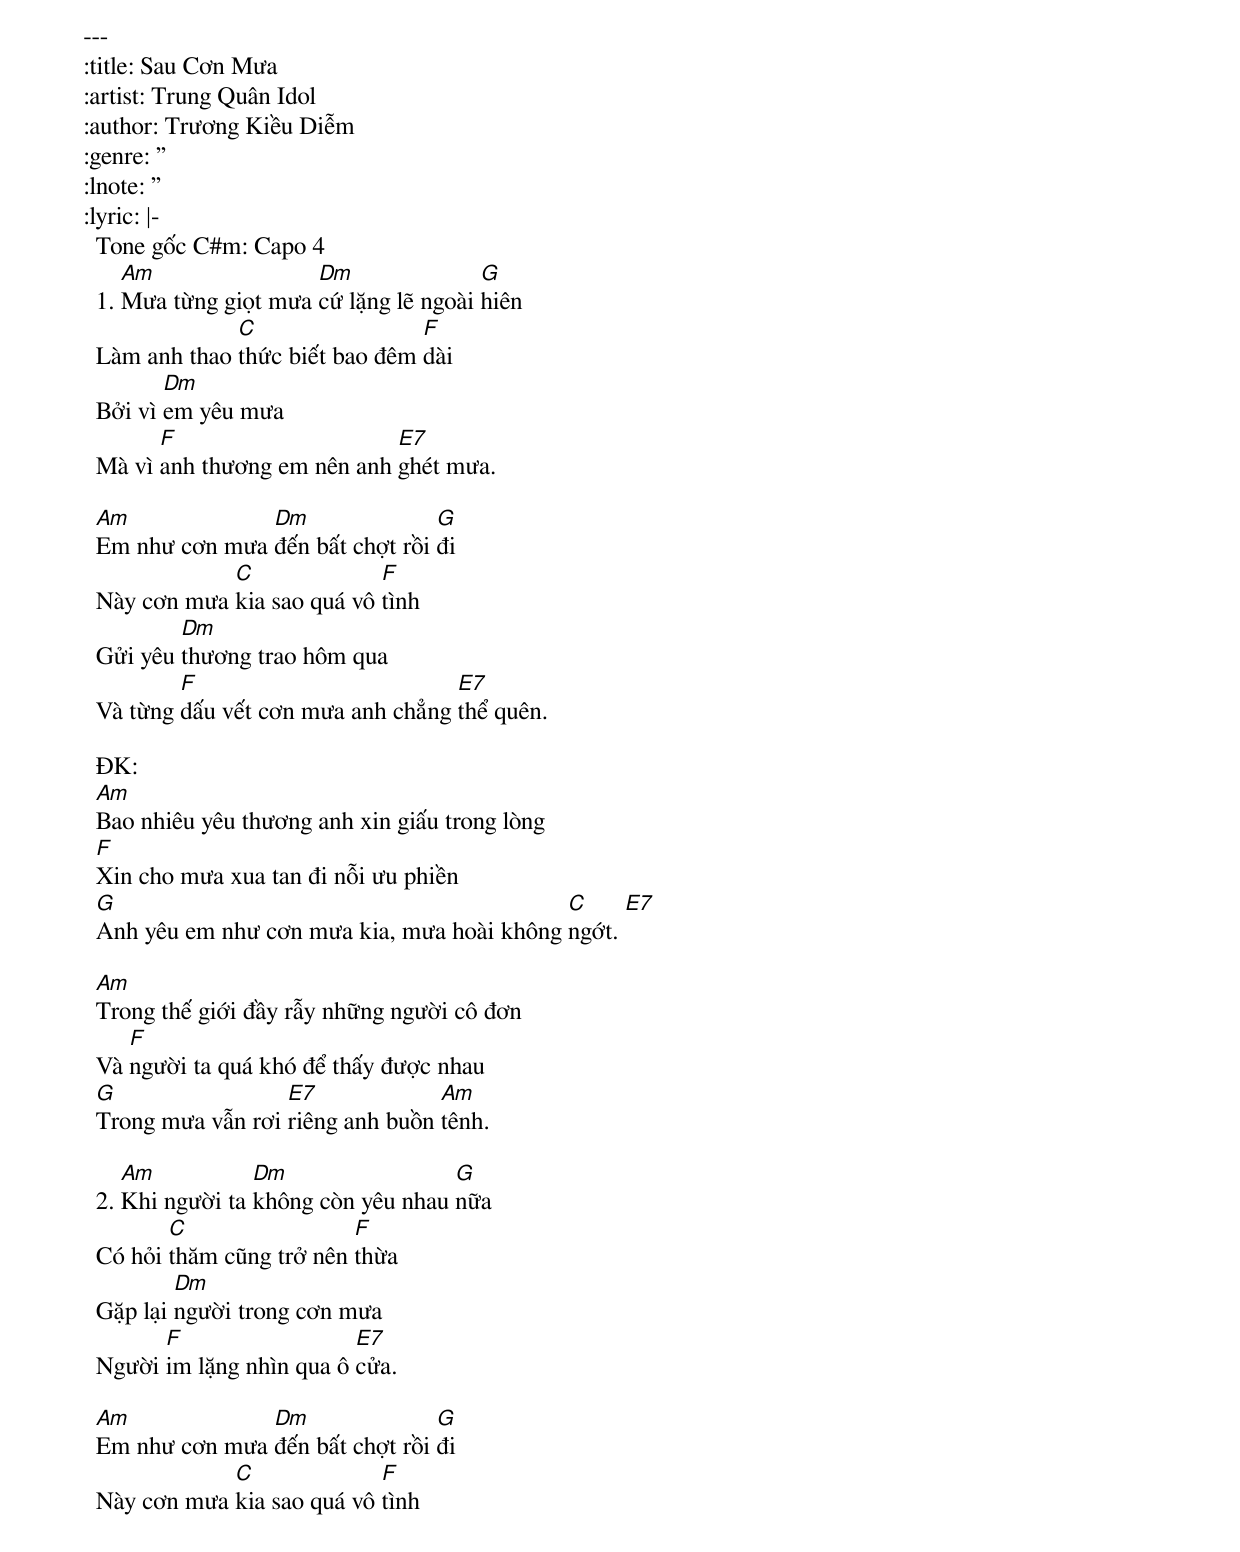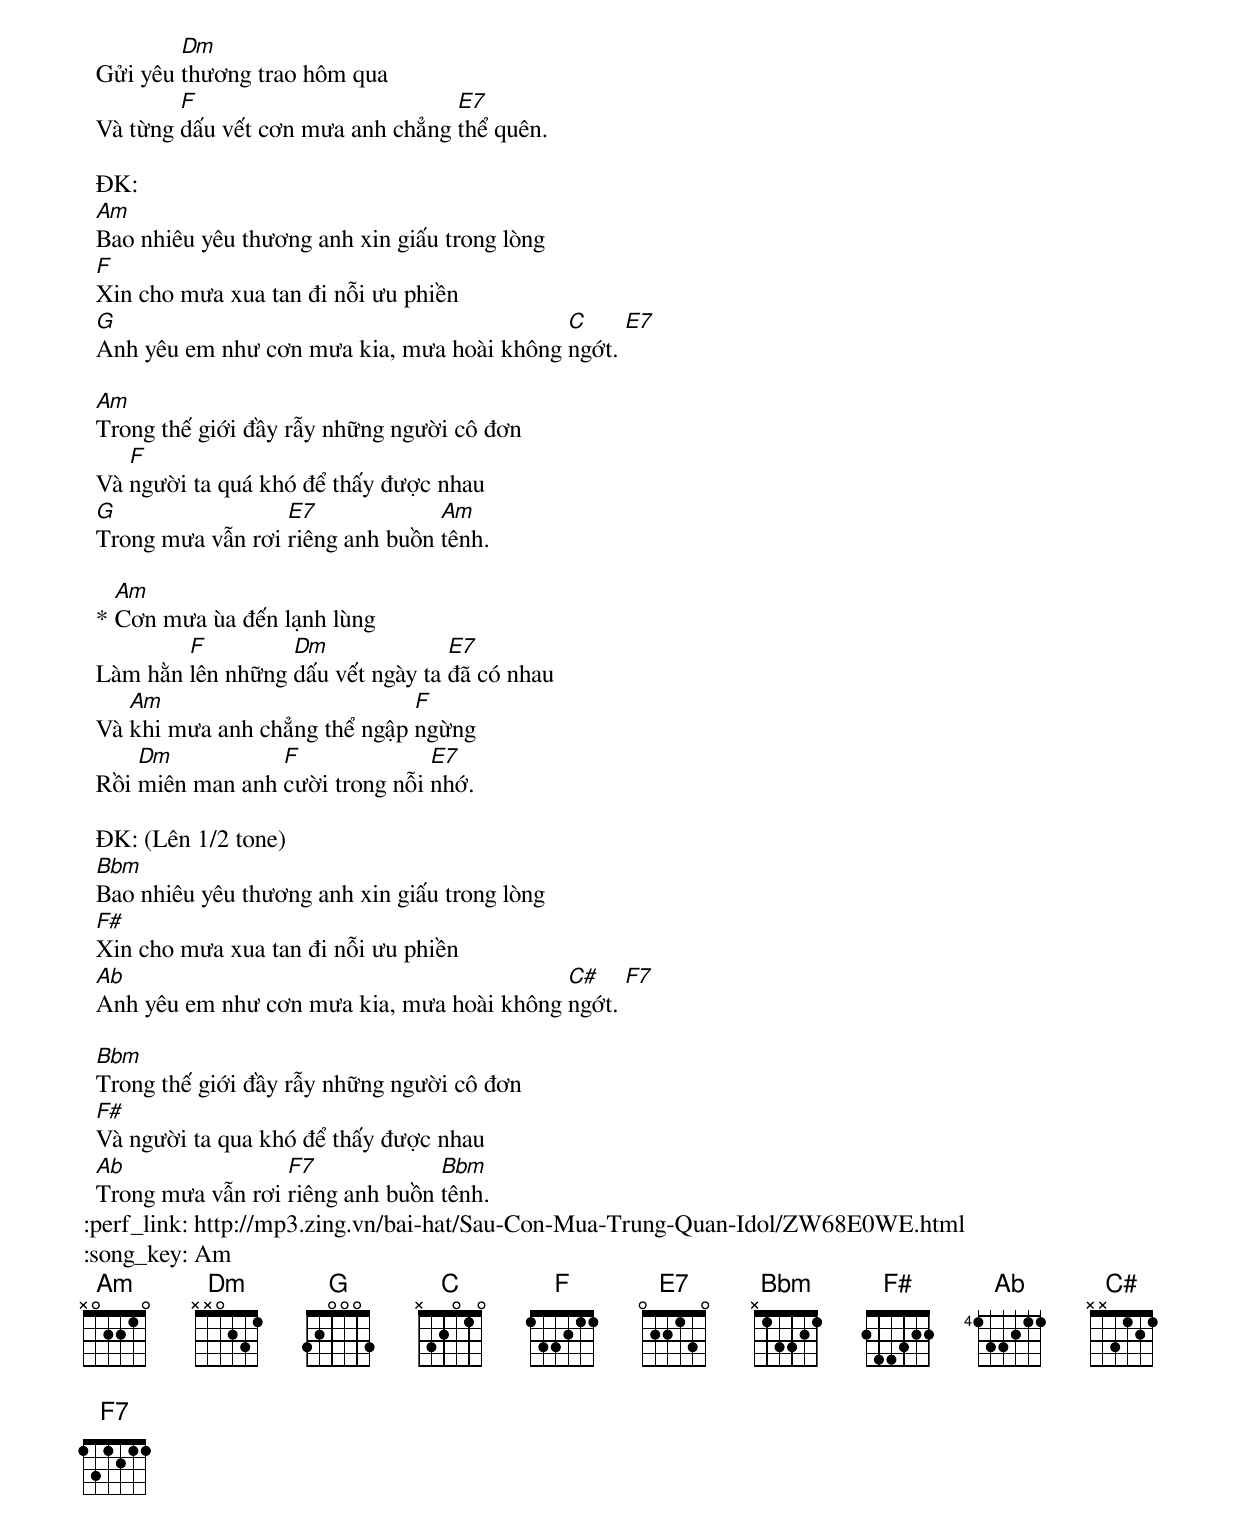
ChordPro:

---
:title: Sau Cơn Mưa
:artist: Trung Quân Idol
:author: Trương Kiều Diễm
:genre: ''
:lnote: ''
:lyric: |-
  Tone gốc C#m: Capo 4
  1. [Am]Mưa từng giọt mưa [Dm]cứ lặng lẽ ngoài [G]hiên
  Làm anh thao [C]thức biết bao đêm [F]dài
  Bởi vì [Dm]em yêu mưa
  Mà vì [F]anh thương em nên anh [E7]ghét mưa.

  [Am]Em như cơn mưa [Dm]đến bất chợt rồi [G]đi
  Này cơn mưa [C]kia sao quá vô [F]tình
  Gửi yêu [Dm]thương trao hôm qua
  Và từng [F]dấu vết cơn mưa anh chẳng [E7]thể quên.

  ĐK:
  [Am]Bao nhiêu yêu thương anh xin giấu trong lòng
  [F]Xin cho mưa xua tan đi nỗi ưu phiền
  [G]Anh yêu em như cơn mưa kia, mưa hoài không [C]ngớt. [E7]

  [Am]Trong thế giới đầy rẫy những người cô đơn
  Và [F]người ta quá khó để thấy được nhau
  [G]Trong mưa vẫn rơi [E7]riêng anh buồn [Am]tênh.

  2. [Am]Khi người ta [Dm]không còn yêu nhau [G]nữa
  Có hỏi [C]thăm cũng trở nên [F]thừa
  Gặp lại [Dm]người trong cơn mưa
  Người [F]im lặng nhìn qua ô [E7]cửa.

  [Am]Em như cơn mưa [Dm]đến bất chợt rồi [G]đi
  Này cơn mưa [C]kia sao quá vô [F]tình
  Gửi yêu [Dm]thương trao hôm qua
  Và từng [F]dấu vết cơn mưa anh chẳng [E7]thể quên.

  ĐK:
  [Am]Bao nhiêu yêu thương anh xin giấu trong lòng
  [F]Xin cho mưa xua tan đi nỗi ưu phiền
  [G]Anh yêu em như cơn mưa kia, mưa hoài không [C]ngớt. [E7]

  [Am]Trong thế giới đầy rẫy những người cô đơn
  Và [F]người ta quá khó để thấy được nhau
  [G]Trong mưa vẫn rơi [E7]riêng anh buồn [Am]tênh.

  * [Am]Cơn mưa ùa đến lạnh lùng
  Làm hằn [F]lên những [Dm]dấu vết ngày ta [E7]đã có nhau
  Và [Am]khi mưa anh chẳng thể ngập [F]ngừng
  Rồi [Dm]miên man anh [F]cười trong nỗi [E7]nhớ.

  ĐK: (Lên 1/2 tone)
  [Bbm]Bao nhiêu yêu thương anh xin giấu trong lòng
  [F#]Xin cho mưa xua tan đi nỗi ưu phiền
  [Ab]Anh yêu em như cơn mưa kia, mưa hoài không [C#]ngớt. [F7]

  [Bbm]Trong thế giới đầy rẫy những người cô đơn
  [F#]Và người ta qua khó để thấy được nhau
  [Ab]Trong mưa vẫn rơi [F7]riêng anh buồn [Bbm]tênh.
:perf_link: http://mp3.zing.vn/bai-hat/Sau-Con-Mua-Trung-Quan-Idol/ZW68E0WE.html
:song_key: Am
